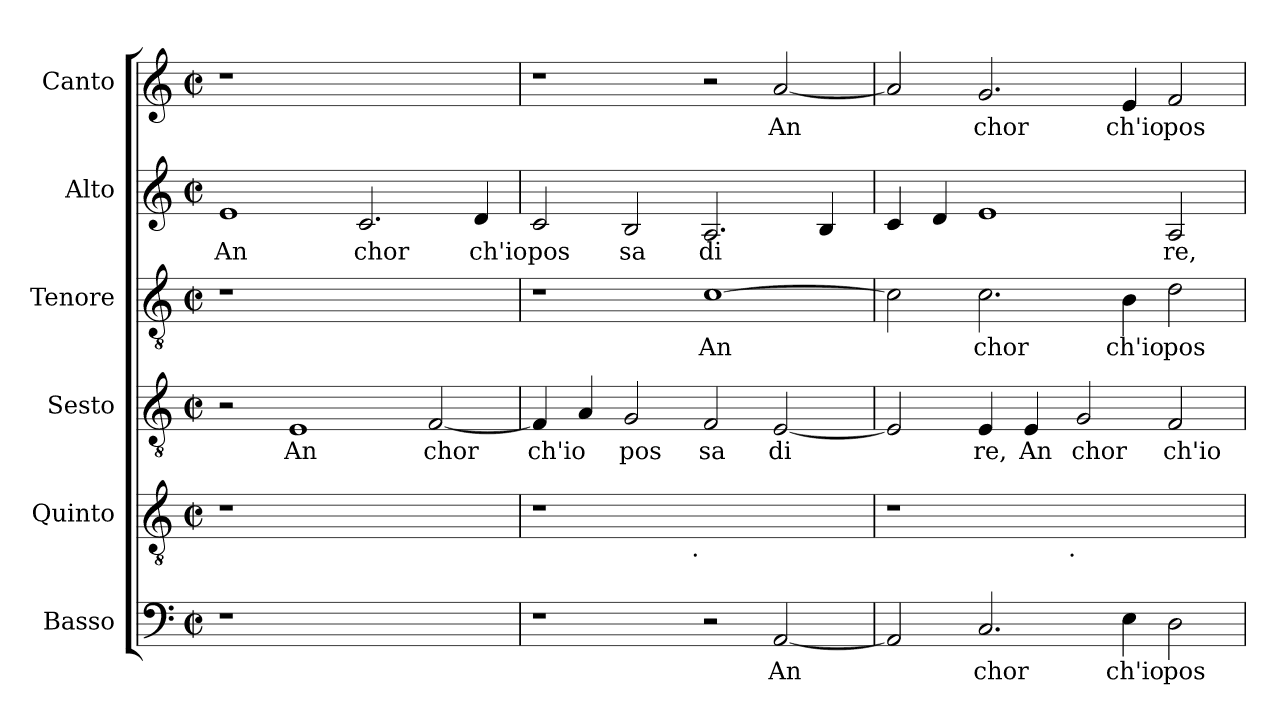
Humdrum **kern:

**kern	**text	**kern	**kern	**text	**kern	**text	**kern	**text	**kern	**text
*part6	*part6	*part5	*part4	*part4	*part3	*part3	*part2	*part2	*part1	*part1
*staff6	*staff6	*staff5	*staff4	*staff4	*staff3	*staff3	*staff2	*staff2	*staff1	*staff1
*I"Basso	*	*I"Quinto	*I"Sesto	*	*I"Tenore	*	*I"Alto	*	*I"Canto	*
!!LO:PB:g=z
*stria5	*	*stria5	*stria5	*	*stria5	*	*stria5	*	*stria5	*
*clefF4	*	*clefGv2	*clefGv2	*	*clefGv2	*	*clefG2	*	*clefG2	*
*k[]	*	*k[]	*k[]	*	*k[]	*	*k[]	*	*k[]	*
*C:	*	*C:	*C:	*	*C:	*	*C:	*	*C:	*
*M2/2	*	*M2/2	*M2/2	*	*M2/2	*	*M2/2	*	*M2/2	*
*met(c|)	*	*met(c|)	*met(c|)	*	*met(c|)	*	*met(c|)	*	*met(c|)	*
=1	=1	=1	=1	=1	=1	=1	=1	=1	=1	=1
!	!	!	!	!	!	!	!	!LO:LY:b:cj	!	!
1r	.	1r	2r	.	1r	.	1e	An	1r	.
!	!	!	!	!LO:LY:b:cj	!	!	!	!	!	!
.	.	.	1E	An	.	.	.	.	.	.
!	!	!	!	!	!	!	!	!LO:LY:b:cj	!	!
1ryy	.	1ryy	.	.	1ryy	.	2.c/	chor	1ryy	.
!	!	!	!	!LO:LY:b:cj	!	!	!	!	!	!
.	.	.	[<2F/	chor	.	.	.	.	.	.
!	!	!	!	!	!	!	!	!LO:LY:b:cj	!	!
.	.	.	.	.	.	.	4d/	ch'io	.	.
=2	=2	=2	=2	=2	=2	=2	=2	=2	=2	=2
!	!	!	!	!LO:LY:b:cj	!	!	!	!LO:LY:b:cj	!	!
*	*	*^	*	*	*	*	*	*	*	*
1r	.	1r	2ryy	4F/]	ch'io	1r	.	2c/	pos	1r	.
!	!	!	!	!	!LO:LY:b:cj	!	!	!	!	!	!
.	.	.	.	4A/	.	.	.	.	.	.	.
!	!	!	!	!	!LO:LY:b:cj	!	!	!	!LO:LY:b:cj	!	!
.	.	.	4...ryy	2G/	pos	.	.	2B/	sa	.	.
!	!	!	!LO:TX:b:t=.	!	!	!	!	!	!	!	!
.	.	.	1ryy	.	.	.	.	.	.	.	.
!	!	!	!	!	!LO:LY:b:cj	!	!LO:LY:b:cj	!	!LO:LY:b:cj	!	!
2r	.	1ryy	.	2F/	sa	[>1c	An-	2.A/	di	2r	.
!	!LO:LY:b	!	!	!	!LO:LY:b:cj	!	!	!	!	!	!LO:LY:b
[<2AA/	An-	.	.	[<2E/	di	.	.	.	.	[<2a/	An
!	!	!	!	!	!	!	!	!	!LO:LY:b:cj	!	!
.	.	.	.	.	.	.	.	4B/	.	.	.
.	.	.	32ryy	.	.	.	.	.	.	.	.
=3	=3	=3	=3	=3	=3	=3	=3	=3	=3	=3	=3
!	!LO:LY:b	!	!	!	!LO:LY:b:cj	!	!LO:LY:b:cj	!	!LO:LY:b:cj	!	!LO:LY:b
2AA/]	--	1r	2ryy	2E/]	.	2c\]	--	4c/	.	2a/]	.
!	!	!	!	!	!	!	!	!	!LO:LY:b:cj	!	!
.	.	.	.	.	.	.	.	4d/	.	.	.
!	!LO:LY:b	!	!	!	!LO:LY:b:cj	!	!LO:LY:b:cj	!	!LO:LY:b:cj	!	!LO:LY:b
2.C/	-chor	.	4ryy	4E/	re,	2.c\	-chor	1e	.	2.g/	chor
!	!	!	!	!	!LO:LY:b:cj	!	!	!	!	!	!
.	.	.	8...ryy	4E/	An	.	.	.	.	.	.
!	!	!	!LO:TX:b:t=.	!	!	!	!	!	!	!	!
.	.	.	1ryy	.	.	.	.	.	.	.	.
!	!	!	!	!	!LO:LY:b:cj	!	!	!	!	!	!
.	.	1ryy	.	2G/	chor	.	.	.	.	.	.
!	!LO:LY:b	!	!	!	!	!	!LO:LY:b:cj	!	!	!	!LO:LY:b
4E\	ch'io	.	.	.	.	4B\	ch'io	.	.	4e/	ch'io
!	!LO:LY:b	!	!	!	!LO:LY:b:cj	!	!LO:LY:b:cj	!	!LO:LY:b:cj	!	!LO:LY:b
2D\	pos-	.	.	2F/	ch'io	2d\	pos-	2A/	re,	2f/	pos
.	.	.	64ryy	.	.	.	.	.	.	.	.
*	*	*v	*v	*	*	*	*	*	*	*	*
=	=	=	=	=	=	=	=	=	=	=
*-	*-	*-	*-	*-	*-	*-	*-	*-	*-	*-
